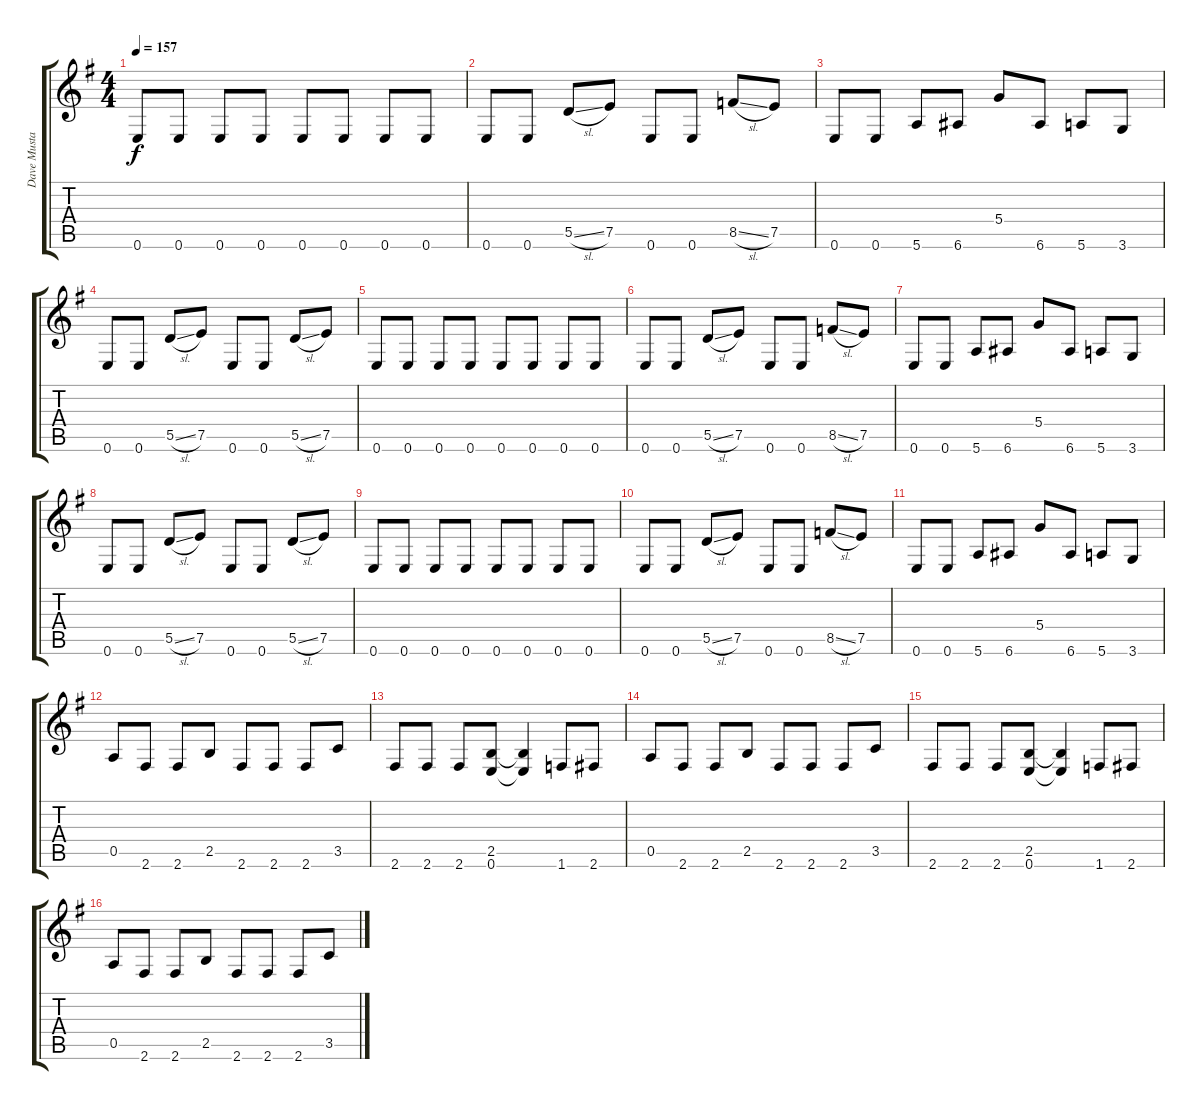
\track ("Dave Mustaine" "Dave Musta") {instrument distortionguitar}
\staff {score tabs}
\tuning (E4 B3 G3 D3 A2 E2) {hide}
\ts (4 4)
\tempo 157
\clef g2
\ks g
0.6.8{dy f} 0.6.8 0.6.8 0.6.8 0.6.8 0.6.8 0.6.8 0.6.8 |
0.6.8 0.6.8 5.5{sl}.8 7.5.8 0.6.8 0.6.8 8.5{sl}.8 7.5.8 |
0.6.8 0.6.8 5.6.8 6.6.8 5.4.8 6.6.8 5.6.8 3.6.8 |
0.6.8 0.6.8 5.5{sl}.8 7.5.8 0.6.8 0.6.8 5.5{sl}.8 7.5.8 |
0.6.8 0.6.8 0.6.8 0.6.8 0.6.8 0.6.8 0.6.8 0.6.8 |
0.6.8 0.6.8 5.5{sl}.8 7.5.8 0.6.8 0.6.8 8.5{sl}.8 7.5.8 |
0.6.8 0.6.8 5.6.8 6.6.8 5.4.8 6.6.8 5.6.8 3.6.8 |
0.6.8 0.6.8 5.5{sl}.8 7.5.8 0.6.8 0.6.8 5.5{sl}.8 7.5.8 |
0.6.8 0.6.8 0.6.8 0.6.8 0.6.8 0.6.8 0.6.8 0.6.8 |
0.6.8 0.6.8 5.5{sl}.8 7.5.8 0.6.8 0.6.8 8.5{sl}.8 7.5.8 |
0.6.8 0.6.8 5.6.8 6.6.8 5.4.8 6.6.8 5.6.8 3.6.8 |
0.5.8 2.6.8 2.6.8 2.5.8 2.6.8 2.6.8 2.6.8 3.5.8 |
2.6.8 2.6.8 2.6.8 (2.5 0.6).8 (2.5{t} 0.6{t}).4 1.6.8 2.6.8 |
0.5.8 2.6.8 2.6.8 2.5.8 2.6.8 2.6.8 2.6.8 3.5.8 |
2.6.8 2.6.8 2.6.8 (2.5 0.6).8 (2.5{t} 0.6{t}).4 1.6.8 2.6.8 |
0.5.8 2.6.8 2.6.8 2.5.8 2.6.8 2.6.8 2.6.8 3.5.8
